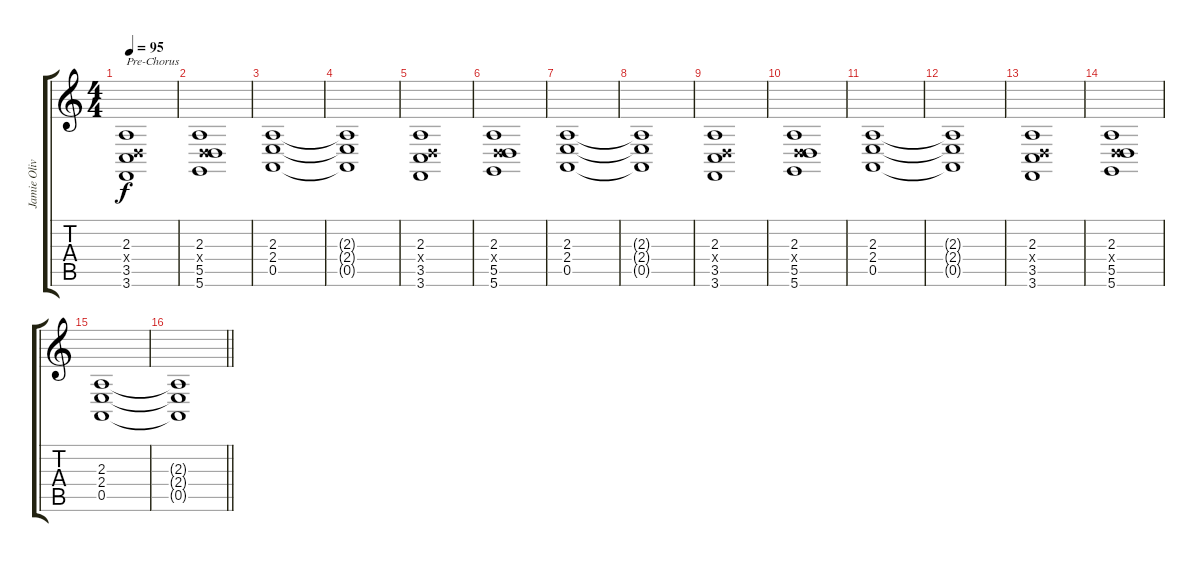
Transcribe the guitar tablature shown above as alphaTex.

\track ("Jamie Oliver | Keyboards" "Jamie Oliv") {instrument brightacousticpiano}
\staff {score tabs}
\tuning (E4 B3 G3 D3 A2 D2) {hide}
\ts (4 4)
\tempo 95
\clef g2
\ks c
(2.3 0.4{x} 3.5 3.6).1{txt "Pre-Chorus" dy f} |
(2.3 0.4{x} 5.5 5.6).1 |
(2.3 2.4 0.5).1 |
(2.3{t} 2.4{t} 0.5{t}).1 |
(2.3 0.4{x} 3.5 3.6).1 |
(2.3 0.4{x} 5.5 5.6).1 |
(2.3 2.4 0.5).1 |
(2.3{t} 2.4{t} 0.5{t}).1 |
(2.3 0.4{x} 3.5 3.6).1 |
(2.3 0.4{x} 5.5 5.6).1 |
(2.3 2.4 0.5).1 |
(2.3{t} 2.4{t} 0.5{t}).1 |
(2.3 0.4{x} 3.5 3.6).1 |
(2.3 0.4{x} 5.5 5.6).1 |
(2.3 2.4 0.5).1 |
\barLineRight lightlight
(2.3{t} 2.4{t} 0.5{t}).1
